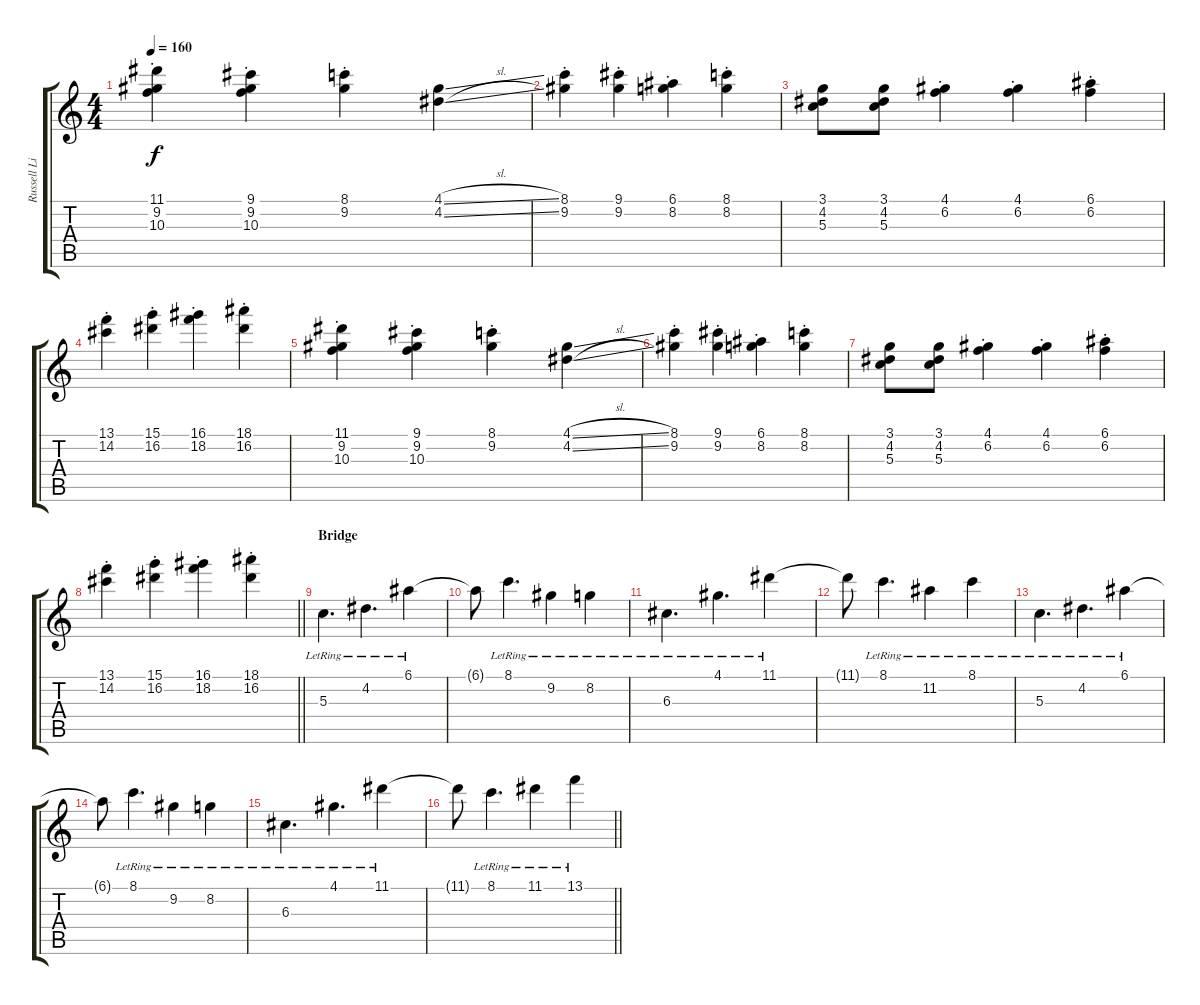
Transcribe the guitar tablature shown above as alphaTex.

\track ("Russell Lissack" "Russell Li") {instrument overdrivenguitar}
\staff {score tabs}
\tuning (E4 B3 G3 D3 A2 E2) {hide}
\ts (4 4)
\tempo 160
\clef g2
\ks c
(11.1{st} 9.2{st} 10.3{st}).4{dy f} (9.1{st} 9.2{st} 10.3{st}).4 (8.1{st} 9.2{st}).4 (4.1{sl} 4.2{sl}).4 |
(8.1{st} 9.2{st}).4 (9.1{st} 9.2{st}).4 (6.1{st} 8.2{st}).4 (8.1{st} 8.2{st}).4 |
(3.1 4.2 5.3).8 (3.1 4.2 5.3).8 (4.1{st} 6.2{st}).4 (4.1{st} 6.2{st}).4 (6.1{st} 6.2{st}).4 |
(13.1{st} 14.2{st}).4 (15.1{st} 16.2{st}).4 (16.1{st} 18.2{st}).4 (18.1{st} 16.2{st}).4 |
(11.1{st} 9.2{st} 10.3{st}).4 (9.1{st} 9.2{st} 10.3{st}).4 (8.1{st} 9.2{st}).4 (4.1{sl} 4.2{sl}).4 |
(8.1{st} 9.2{st}).4 (9.1{st} 9.2{st}).4 (6.1{st} 8.2{st}).4 (8.1{st} 8.2{st}).4 |
(3.1 4.2 5.3).8 (3.1 4.2 5.3).8 (4.1{st} 6.2{st}).4 (4.1{st} 6.2{st}).4 (6.1{st} 6.2{st}).4 |
\barLineRight lightlight
(13.1{st} 14.2{st}).4 (15.1{st} 16.2{st}).4 (16.1{st} 18.2{st}).4 (18.1{st} 16.2{st}).4 |
\section ("" "Bridge ")
5.3{lr}.4{d} 4.2{lr}.4{d} 6.1{lr}.4 |
6.1{t}.8 8.1{lr}.4{d} 9.2{lr}.4 8.2{lr}.4 |
6.3{lr}.4{d} 4.1{lr}.4{d} 11.1{lr}.4 |
11.1{t}.8 8.1{lr}.4{d} 11.2{lr}.4 8.1{lr}.4 |
5.3{lr}.4{d} 4.2{lr}.4{d} 6.1{lr}.4 |
6.1{t}.8 8.1{lr}.4{d} 9.2{lr}.4 8.2{lr}.4 |
6.3{lr}.4{d} 4.1{lr}.4{d} 11.1{lr}.4 |
\barLineRight lightlight
11.1{t}.8 8.1{lr}.4{d} 11.1{lr}.4 13.1{lr}.4
